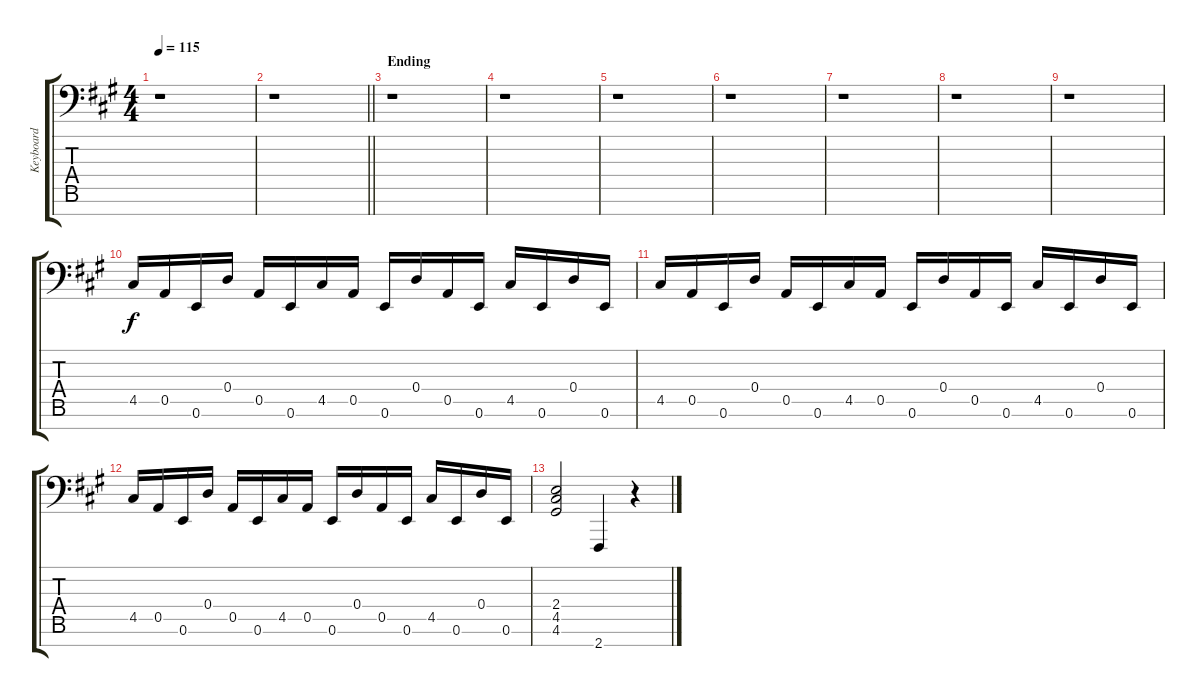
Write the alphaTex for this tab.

\track ("Keyboard" "Keyboard") {instrument clavinet}
\staff {score tabs}
\tuning (E4 B3 G3 D3 A2 E2 E1) {hide}
\ts (4 4)
\tempo 115
\clef f4
\ks a
r.1{dy f} |
\barLineRight lightlight
r.1 |
\section ("" "Ending")
r.1 |
r.1 |
r.1 |
r.1 |
r.1 |
r.1 |
r.1 |
4.5.16 0.5.16 0.6.16 0.4.16 0.5.16 0.6.16 4.5.16 0.5.16 0.6.16 0.4.16 0.5.16 0.6.16 4.5.16 0.6.16 0.4.16 0.6.16 |
4.5.16 0.5.16 0.6.16 0.4.16 0.5.16 0.6.16 4.5.16 0.5.16 0.6.16 0.4.16 0.5.16 0.6.16 4.5.16 0.6.16 0.4.16 0.6.16 |
4.5.16 0.5.16 0.6.16 0.4.16 0.5.16 0.6.16 4.5.16 0.5.16 0.6.16 0.4.16 0.5.16 0.6.16 4.5.16 0.6.16 0.4.16 0.6.16 |
(2.4 4.5 4.6).2 2.7.4 r.4
